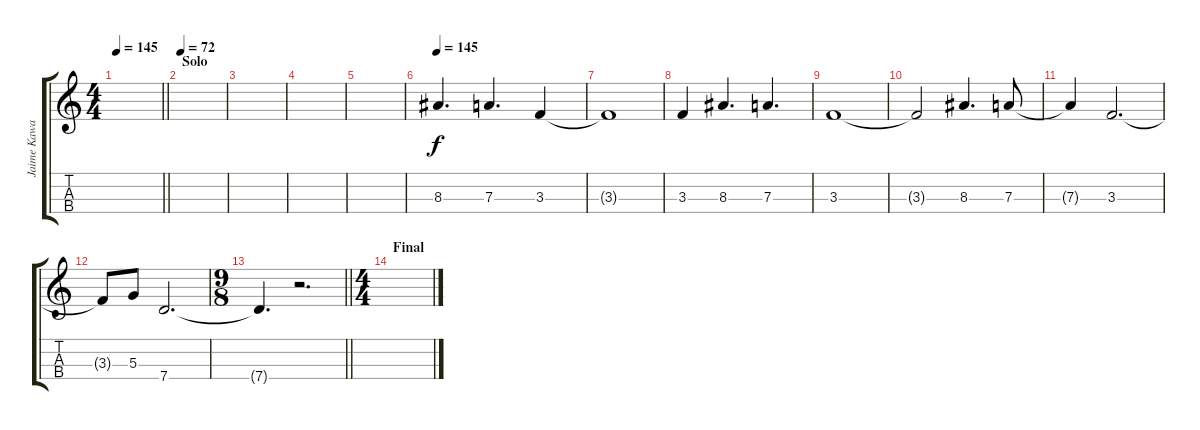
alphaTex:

\track ("Jaime Kawai" "Jaime Kawa") {instrument fx7echoes}
\staff {score tabs}
\tuning (E5 A4 D4 G3) {hide}
\ts (4 4)
\tempo 145
\clef g2
\barLineRight lightlight
\ks c
|
\section ("" "Solo")
\tempo 72
|
|
|
|
\tempo 145
8.3.4{d} 7.3.4{d} 3.3.4 |
3.3{t}.1 |
3.3.4 8.3.4{d} 7.3.4{d} |
3.3.1 |
3.3{t}.2 8.3.4{d} 7.3.8 |
7.3{t}.4 3.3.2{d} |
3.3{t}.8 5.3.8 7.4.2{d} |
\ts (9 8)
\barLineRight lightlight
7.4{t}.4{d} r.2{d} |
\ts (4 4)
\section ("" "Final")
